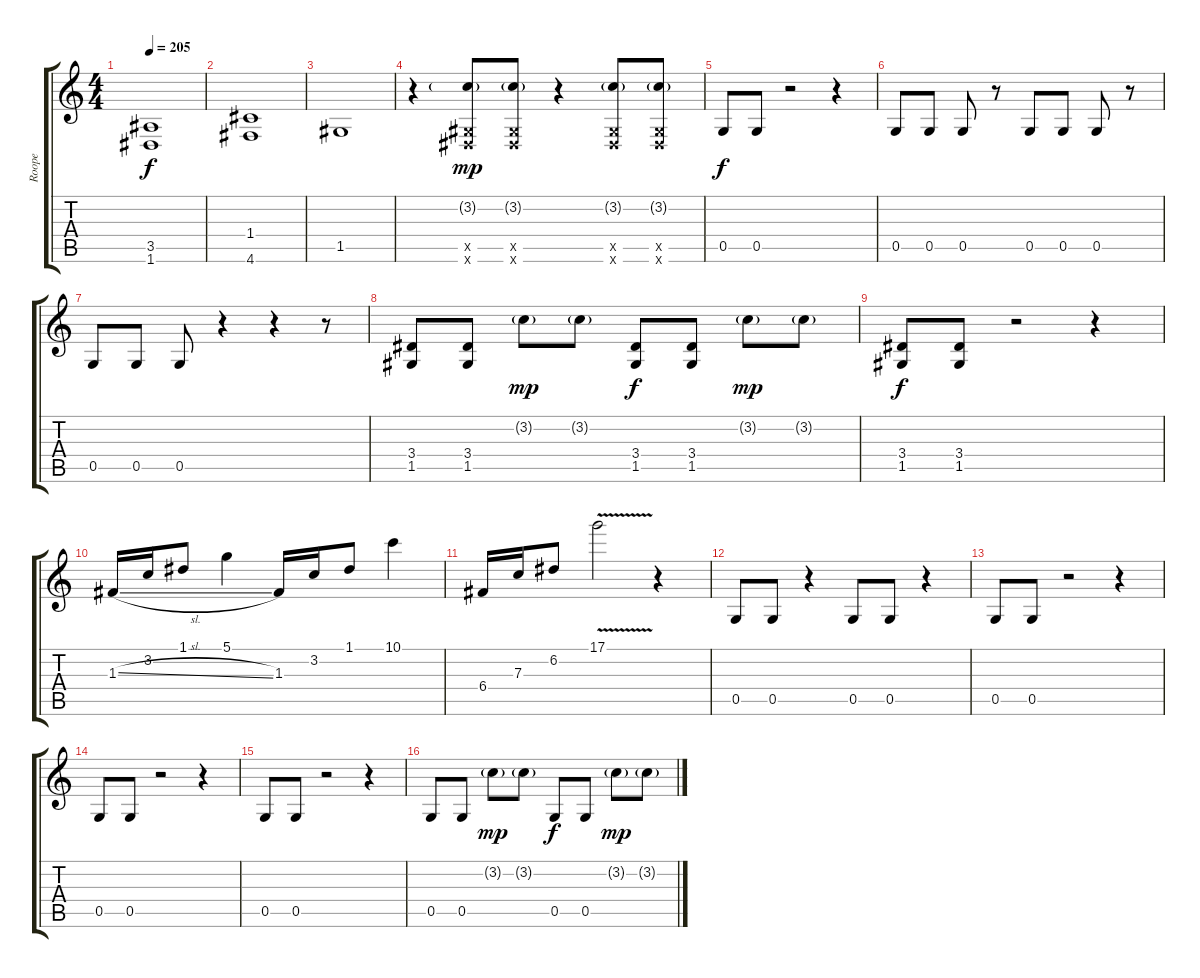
\track ("Roope" "Roope") {instrument distortionguitar}
\staff {score tabs}
\tuning (D4 A3 F3 C3 G2 D2) {hide}
\ts (4 4)
\tempo 205
\clef g2
\ks c
(3.5 1.6).1{dy f} |
(1.4 4.6).1 |
1.5.1 |
r.4 (3.2{g} 1.5{x} 1.6{x}).8{dy mp} (3.2{g} 1.5{x} 1.6{x}).8 r.4 (3.2{g} 1.5{x} 1.6{x}).8 (3.2{g} 1.5{x} 1.6{x}).8 |
0.5.8{dy f} 0.5.8 r.2 r.4 |
0.5.8 0.5.8 0.5.8 r.8 0.5.8 0.5.8 0.5.8 r.8 |
0.5.8 0.5.8 0.5.8 r.4 r.4 r.8 |
(3.4 1.5).8 (3.4 1.5).8 3.2{g}.8{dy mp} 3.2{g}.8 (3.4 1.5).8{dy f} (3.4 1.5).8 3.2{g}.8{dy mp} 3.2{g}.8 |
(3.4 1.5).8{dy f} (3.4 1.5).8 r.2 r.4 |
1.3{sl}.16 3.2.16 1.1.8 5.1.4 1.3.16 3.2.16 1.1.8 10.1.4 |
6.4.16 7.3.16 6.2.8 17.1{v}.2 r.4 |
0.5.8 0.5.8 r.4 0.5.8 0.5.8 r.4 |
0.5.8 0.5.8 r.2 r.4 |
0.5.8 0.5.8 r.2 r.4 |
0.5.8 0.5.8 r.2 r.4 |
0.5.8 0.5.8 3.2{g}.8{dy mp} 3.2{g}.8 0.5.8{dy f} 0.5.8 3.2{g}.8{dy mp} 3.2{g}.8
